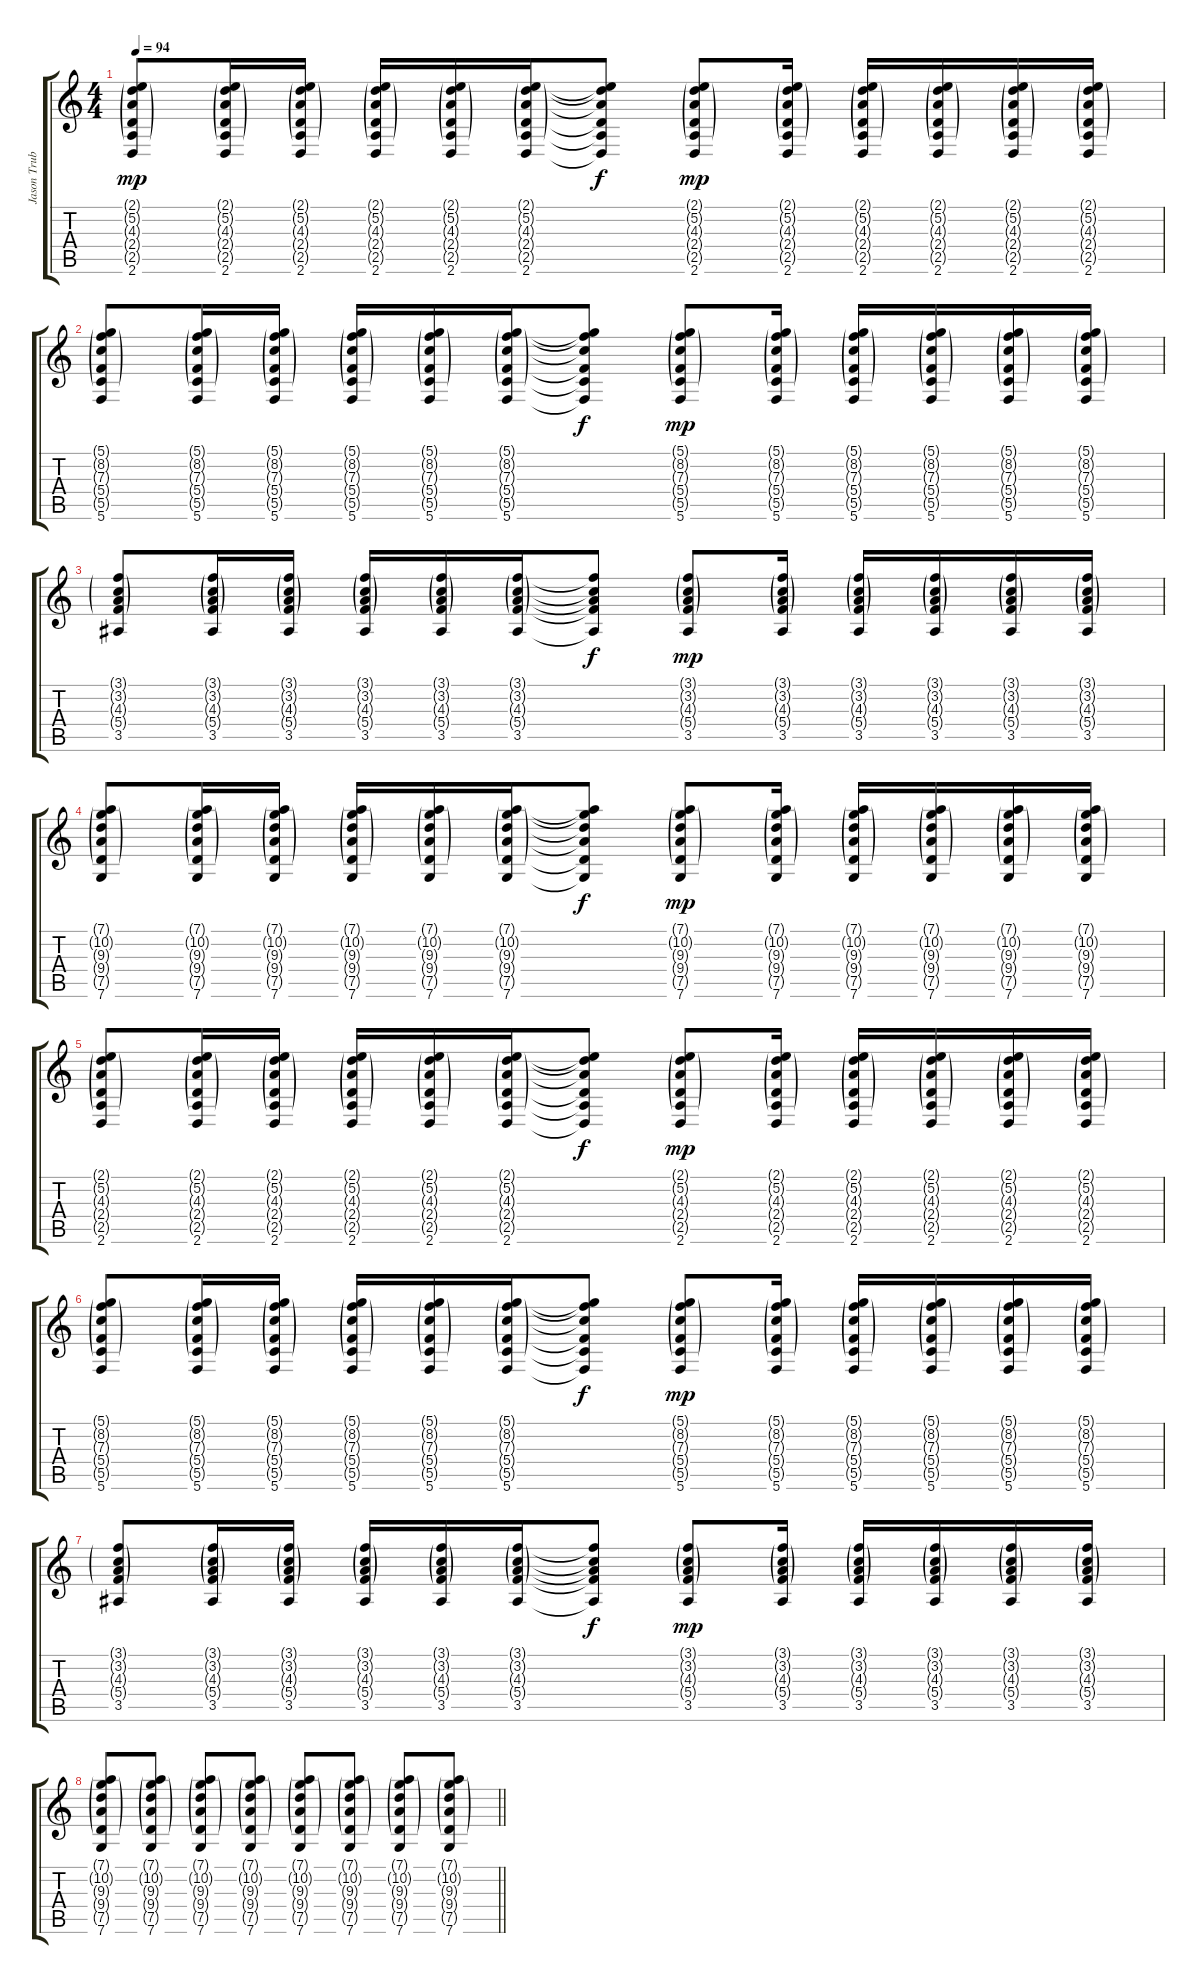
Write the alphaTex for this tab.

\track ("Jason Truby" "Jason Trub") {instrument electricguitarclean}
\staff {score tabs}
\tuning (D4 A3 F3 C3 G2 C2) {hide}
\ts (4 4)
\tempo 94
\clef g2
\ks c
(2.1{g} 5.2{g} 4.3{g} 2.4{g} 2.5{g} 2.6).8{dy mp} (2.1{g} 5.2{g} 4.3{g} 2.4{g} 2.5{g} 2.6).16 (2.1{g} 5.2{g} 4.3{g} 2.4{g} 2.5{g} 2.6).16 (2.1{g} 5.2{g} 4.3{g} 2.4{g} 2.5{g} 2.6).16 (2.1{g} 5.2{g} 4.3{g} 2.4{g} 2.5{g} 2.6).16 (2.1{g} 5.2{g} 4.3{g} 2.4{g} 2.5{g} 2.6).16 (2.1{t} 5.2{t} 4.3{t} 2.4{t} 2.5{t} 2.6{t}).8{dy f} (2.1{g} 5.2{g} 4.3{g} 2.4{g} 2.5{g} 2.6).8{dy mp} (2.1{g} 5.2{g} 4.3{g} 2.4{g} 2.5{g} 2.6).16 (2.1{g} 5.2{g} 4.3{g} 2.4{g} 2.5{g} 2.6).16 (2.1{g} 5.2{g} 4.3{g} 2.4{g} 2.5{g} 2.6).16 (2.1{g} 5.2{g} 4.3{g} 2.4{g} 2.5{g} 2.6).16 (2.1{g} 5.2{g} 4.3{g} 2.4{g} 2.5{g} 2.6).16 |
(5.1{g} 8.2{g} 7.3{g} 5.4{g} 5.5{g} 5.6).8 (5.1{g} 8.2{g} 7.3{g} 5.4{g} 5.5{g} 5.6).16 (5.1{g} 8.2{g} 7.3{g} 5.4{g} 5.5{g} 5.6).16 (5.1{g} 8.2{g} 7.3{g} 5.4{g} 5.5{g} 5.6).16 (5.1{g} 8.2{g} 7.3{g} 5.4{g} 5.5{g} 5.6).16 (5.1{g} 8.2{g} 7.3{g} 5.4{g} 5.5{g} 5.6).16 (5.1{t} 8.2{t} 7.3{t} 5.4{t} 5.5{t} 5.6{t}).8{dy f} (5.1{g} 8.2{g} 7.3{g} 5.4{g} 5.5{g} 5.6).8{dy mp} (5.1{g} 8.2{g} 7.3{g} 5.4{g} 5.5{g} 5.6).16 (5.1{g} 8.2{g} 7.3{g} 5.4{g} 5.5{g} 5.6).16 (5.1{g} 8.2{g} 7.3{g} 5.4{g} 5.5{g} 5.6).16 (5.1{g} 8.2{g} 7.3{g} 5.4{g} 5.5{g} 5.6).16 (5.1{g} 8.2{g} 7.3{g} 5.4{g} 5.5{g} 5.6).16 |
(3.1{g} 3.2{g} 4.3{g} 5.4{g} 3.5).8 (3.1{g} 3.2{g} 4.3{g} 5.4{g} 3.5).16 (3.1{g} 3.2{g} 4.3{g} 5.4{g} 3.5).16 (3.1{g} 3.2{g} 4.3{g} 5.4{g} 3.5).16 (3.1{g} 3.2{g} 4.3{g} 5.4{g} 3.5).16 (3.1{g} 3.2{g} 4.3{g} 5.4{g} 3.5).16 (3.1{t} 3.2{t} 4.3{t} 5.4{t} 3.5{t}).8{dy f} (3.1{g} 3.2{g} 4.3{g} 5.4{g} 3.5).8{dy mp} (3.1{g} 3.2{g} 4.3{g} 5.4{g} 3.5).16 (3.1{g} 3.2{g} 4.3{g} 5.4{g} 3.5).16 (3.1{g} 3.2{g} 4.3{g} 5.4{g} 3.5).16 (3.1{g} 3.2{g} 4.3{g} 5.4{g} 3.5).16 (3.1{g} 3.2{g} 4.3{g} 5.4{g} 3.5).16 |
(7.1{g} 10.2{g} 9.3{g} 9.4{g} 7.5{g} 7.6).8 (7.1{g} 10.2{g} 9.3{g} 9.4{g} 7.5{g} 7.6).16 (7.1{g} 10.2{g} 9.3{g} 9.4{g} 7.5{g} 7.6).16 (7.1{g} 10.2{g} 9.3{g} 9.4{g} 7.5{g} 7.6).16 (7.1{g} 10.2{g} 9.3{g} 9.4{g} 7.5{g} 7.6).16 (7.1{g} 10.2{g} 9.3{g} 9.4{g} 7.5{g} 7.6).16 (7.1{t} 10.2{t} 9.3{t} 9.4{t} 7.5{t} 7.6{t}).8{dy f} (7.1{g} 10.2{g} 9.3{g} 9.4{g} 7.5{g} 7.6).8{dy mp} (7.1{g} 10.2{g} 9.3{g} 9.4{g} 7.5{g} 7.6).16 (7.1{g} 10.2{g} 9.3{g} 9.4{g} 7.5{g} 7.6).16 (7.1{g} 10.2{g} 9.3{g} 9.4{g} 7.5{g} 7.6).16 (7.1{g} 10.2{g} 9.3{g} 9.4{g} 7.5{g} 7.6).16 (7.1{g} 10.2{g} 9.3{g} 9.4{g} 7.5{g} 7.6).16 |
(2.1{g} 5.2{g} 4.3{g} 2.4{g} 2.5{g} 2.6).8{volume 3 instrument acousticguitarsteel} (2.1{g} 5.2{g} 4.3{g} 2.4{g} 2.5{g} 2.6).16 (2.1{g} 5.2{g} 4.3{g} 2.4{g} 2.5{g} 2.6).16 (2.1{g} 5.2{g} 4.3{g} 2.4{g} 2.5{g} 2.6).16 (2.1{g} 5.2{g} 4.3{g} 2.4{g} 2.5{g} 2.6).16 (2.1{g} 5.2{g} 4.3{g} 2.4{g} 2.5{g} 2.6).16 (2.1{t} 5.2{t} 4.3{t} 2.4{t} 2.5{t} 2.6{t}).8{dy f} (2.1{g} 5.2{g} 4.3{g} 2.4{g} 2.5{g} 2.6).8{dy mp} (2.1{g} 5.2{g} 4.3{g} 2.4{g} 2.5{g} 2.6).16 (2.1{g} 5.2{g} 4.3{g} 2.4{g} 2.5{g} 2.6).16 (2.1{g} 5.2{g} 4.3{g} 2.4{g} 2.5{g} 2.6).16 (2.1{g} 5.2{g} 4.3{g} 2.4{g} 2.5{g} 2.6).16 (2.1{g} 5.2{g} 4.3{g} 2.4{g} 2.5{g} 2.6).16 |
(5.1{g} 8.2{g} 7.3{g} 5.4{g} 5.5{g} 5.6).8 (5.1{g} 8.2{g} 7.3{g} 5.4{g} 5.5{g} 5.6).16 (5.1{g} 8.2{g} 7.3{g} 5.4{g} 5.5{g} 5.6).16 (5.1{g} 8.2{g} 7.3{g} 5.4{g} 5.5{g} 5.6).16 (5.1{g} 8.2{g} 7.3{g} 5.4{g} 5.5{g} 5.6).16 (5.1{g} 8.2{g} 7.3{g} 5.4{g} 5.5{g} 5.6).16 (5.1{t} 8.2{t} 7.3{t} 5.4{t} 5.5{t} 5.6{t}).8{dy f} (5.1{g} 8.2{g} 7.3{g} 5.4{g} 5.5{g} 5.6).8{dy mp} (5.1{g} 8.2{g} 7.3{g} 5.4{g} 5.5{g} 5.6).16 (5.1{g} 8.2{g} 7.3{g} 5.4{g} 5.5{g} 5.6).16 (5.1{g} 8.2{g} 7.3{g} 5.4{g} 5.5{g} 5.6).16 (5.1{g} 8.2{g} 7.3{g} 5.4{g} 5.5{g} 5.6).16 (5.1{g} 8.2{g} 7.3{g} 5.4{g} 5.5{g} 5.6).16 |
(3.1{g} 3.2{g} 4.3{g} 5.4{g} 3.5).8 (3.1{g} 3.2{g} 4.3{g} 5.4{g} 3.5).16 (3.1{g} 3.2{g} 4.3{g} 5.4{g} 3.5).16 (3.1{g} 3.2{g} 4.3{g} 5.4{g} 3.5).16 (3.1{g} 3.2{g} 4.3{g} 5.4{g} 3.5).16 (3.1{g} 3.2{g} 4.3{g} 5.4{g} 3.5).16 (3.1{t} 3.2{t} 4.3{t} 5.4{t} 3.5{t}).8{dy f} (3.1{g} 3.2{g} 4.3{g} 5.4{g} 3.5).8{dy mp} (3.1{g} 3.2{g} 4.3{g} 5.4{g} 3.5).16 (3.1{g} 3.2{g} 4.3{g} 5.4{g} 3.5).16 (3.1{g} 3.2{g} 4.3{g} 5.4{g} 3.5).16 (3.1{g} 3.2{g} 4.3{g} 5.4{g} 3.5).16 (3.1{g} 3.2{g} 4.3{g} 5.4{g} 3.5).16 |
\barLineRight lightlight
(7.1{g} 10.2{g} 9.3{g} 9.4{g} 7.5{g} 7.6).8 (7.1{g} 10.2{g} 9.3{g} 9.4{g} 7.5{g} 7.6).8 (7.1{g} 10.2{g} 9.3{g} 9.4{g} 7.5{g} 7.6).8 (7.1{g} 10.2{g} 9.3{g} 9.4{g} 7.5{g} 7.6).8 (7.1{g} 10.2{g} 9.3{g} 9.4{g} 7.5{g} 7.6).8 (7.1{g} 10.2{g} 9.3{g} 9.4{g} 7.5{g} 7.6).8 (7.1{g} 10.2{g} 9.3{g} 9.4{g} 7.5{g} 7.6).8 (7.1{g} 10.2{g} 9.3{g} 9.4{g} 7.5{g} 7.6).8
